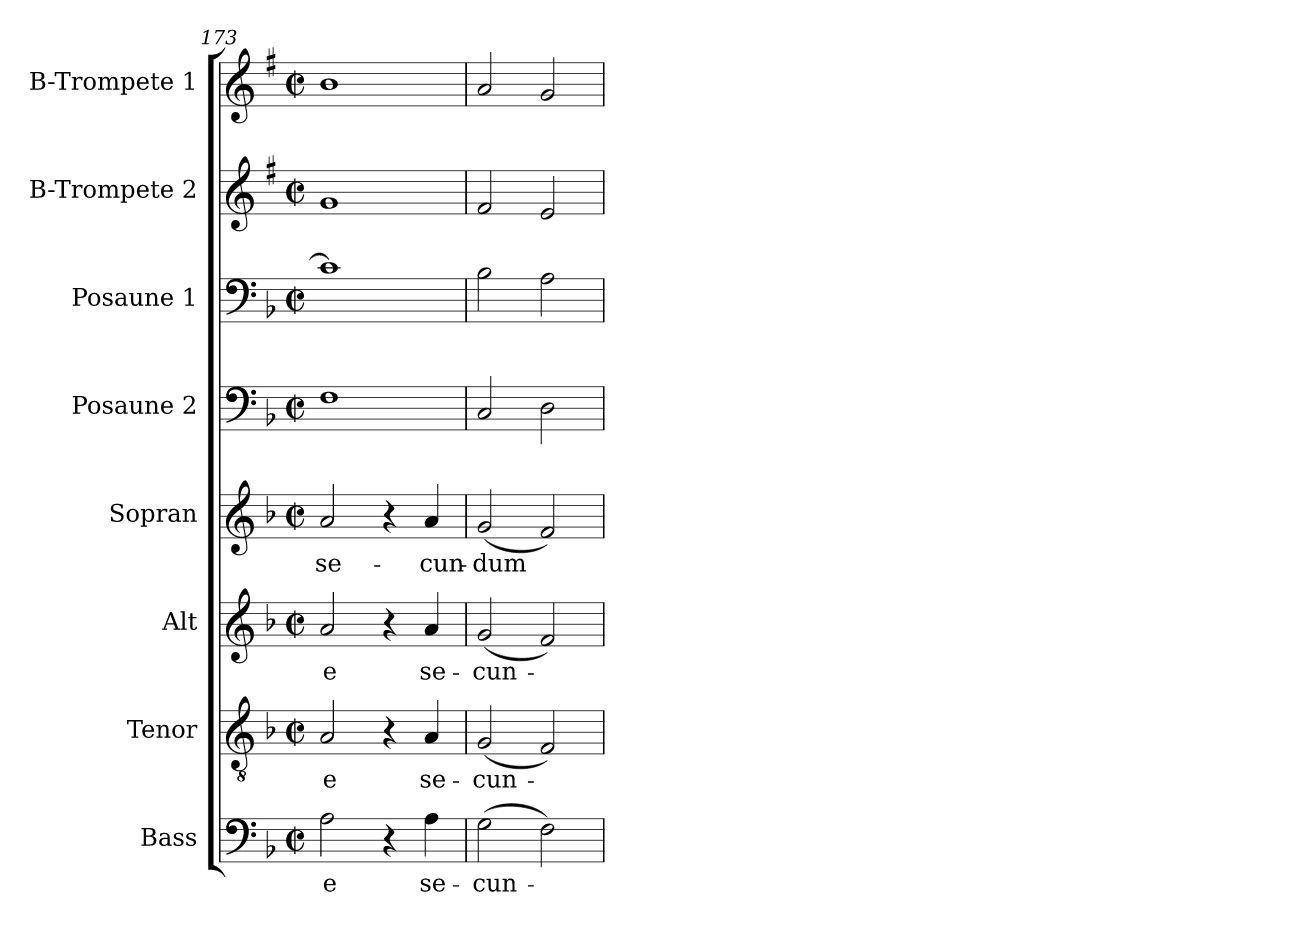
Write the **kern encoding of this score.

**kern	**text	**kern	**text	**kern	**text	**kern	**text	**kern	**kern	**kern	**kern
*part8	*part8	*part7	*part7	*part6	*part6	*part5	*part5	*part4	*part3	*part2	*part1
*staff8	*staff8	*staff7	*staff7	*staff6	*staff6	*staff5	*staff5	*staff4	*staff3	*staff2	*staff1
*I"Bass	*	*I"Tenor	*	*I"Alt	*	*I"Sopran	*	*I"Posaune 2	*I"Posaune 1	*I"B-Trompete 2	*I"B-Trompete 1
*I'B.	*	*I'T.	*	*I'A.	*	*I'S.	*	*I'Pos. 2	*I'Pos. 1	*I'B Trp. 2	*I'B Trp. 1
*clefF4	*	*clefGv2	*	*clefG2	*	*clefG2	*	*clefF4	*clefF4	*clefG2	*clefG2
*	*	*	*	*	*	*	*	*	*	*ITrd1c2	*ITrd1c2
*k[b-]	*	*k[b-]	*	*k[b-]	*	*k[b-]	*	*k[b-]	*k[b-]	*k[b-]	*k[b-]
*F:	*	*F:	*	*F:	*	*F:	*	*F:	*F:	*F:	*F:
*M2/2	*	*M2/2	*	*M2/2	*	*M2/2	*	*M2/2	*M2/2	*M2/2	*M2/2
*met(c|)	*	*met(c|)	*	*met(c|)	*	*met(c|)	*	*met(c|)	*met(c|)	*met(c|)	*met(c|)
=173	=173	=173	=173	=173	=173	=173	=173	=173	=173	=173	=173
!	!LO:LY:b	!	!LO:LY:b	!	!LO:LY:b	!	!LO:LY:b	!	!	!	!
2A\	-e	2A/	-e	2a/	-e	2a/	se-	1F	1c]	1f	1a
4r	.	4r	.	4r	.	4r	.	.	.	.	.
!	!LO:LY:b	!	!LO:LY:b	!	!LO:LY:b	!	!LO:LY:b	!	!	!	!
4A\	se-	4A/	se-	4a/	se-	4a/	-cun-	.	.	.	.
=174	=174	=174	=174	=174	=174	=174	=174	=174	=174	=174	=174
!	!LO:LY:b	!	!LO:LY:b	!	!LO:LY:b	!	!LO:LY:b	!	!	!	!
(>2G\	-cun-	(<2G/	-cun-	(<2g/	-cun-	(<2g/	-dum	2C/	2B-\	2e/	2g/
2F\)	.	2F/)	.	2f/)	.	2f/)	.	2D\	2A\	2d/	2f/
=	=	=	=	=	=	=	=	=	=	=	=
*-	*-	*-	*-	*-	*-	*-	*-	*-	*-	*-	*-
